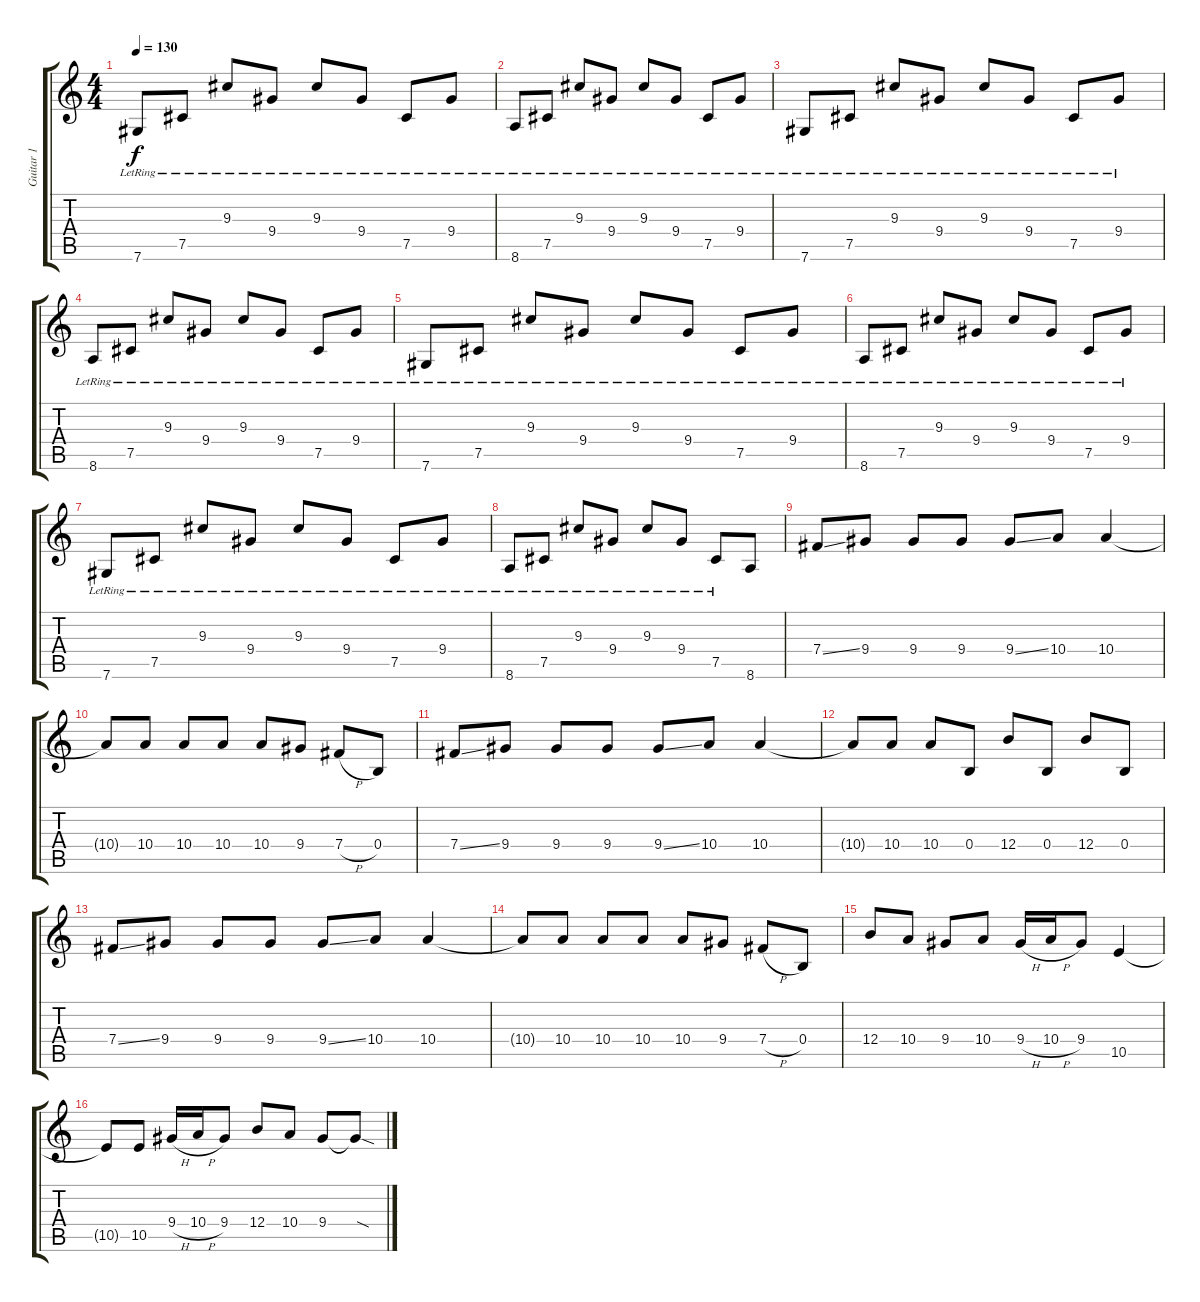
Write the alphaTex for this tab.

\track ("Guitar 1" "Guitar 1") {instrument electricguitarjazz}
\staff {score tabs}
\tuning (Db4 Ab3 E3 B2 Gb2 Db2) {hide}
\ts (4 4)
\tempo 130
\clef g2
\ks c
7.6{lr}.8{dy f} 7.5{lr}.8 9.3{lr}.8 9.4{lr}.8 9.3{lr}.8 9.4{lr}.8 7.5{lr}.8 9.4{lr}.8 |
8.6{lr}.8 7.5{lr}.8 9.3{lr}.8 9.4{lr}.8 9.3{lr}.8 9.4{lr}.8 7.5{lr}.8 9.4{lr}.8 |
7.6{lr}.8 7.5{lr}.8 9.3{lr}.8 9.4{lr}.8 9.3{lr}.8 9.4{lr}.8 7.5{lr}.8 9.4{lr}.8 |
8.6{lr}.8 7.5{lr}.8 9.3{lr}.8 9.4{lr}.8 9.3{lr}.8 9.4{lr}.8 7.5{lr}.8 9.4{lr}.8 |
7.6{lr}.8 7.5{lr}.8 9.3{lr}.8 9.4{lr}.8 9.3{lr}.8 9.4{lr}.8 7.5{lr}.8 9.4{lr}.8 |
8.6{lr}.8 7.5{lr}.8 9.3{lr}.8 9.4{lr}.8 9.3{lr}.8 9.4{lr}.8 7.5{lr}.8 9.4{lr}.8 |
7.6{lr}.8 7.5{lr}.8 9.3{lr}.8 9.4{lr}.8 9.3{lr}.8 9.4{lr}.8 7.5{lr}.8 9.4{lr}.8 |
8.6{lr}.8 7.5{lr}.8 9.3{lr}.8 9.4{lr}.8 9.3{lr}.8 9.4{lr}.8 7.5{lr}.8 8.6.8 |
7.4{ss}.8{instrument distortionguitar} 9.4.8 9.4.8 9.4.8 9.4{ss}.8 10.4.8 10.4.4 |
10.4{t}.8 10.4.8 10.4.8 10.4.8 10.4.8 9.4.8 7.4{h}.8 0.4.8 |
7.4{ss}.8 9.4.8 9.4.8 9.4.8 9.4{ss}.8 10.4.8 10.4.4 |
10.4{t}.8 10.4.8 10.4.8 0.4.8 12.4.8 0.4.8 12.4.8 0.4.8 |
7.4{ss}.8 9.4.8 9.4.8 9.4.8 9.4{ss}.8 10.4.8 10.4.4 |
10.4{t}.8 10.4.8 10.4.8 10.4.8 10.4.8 9.4.8 7.4{h}.8 0.4.8 |
12.4.8 10.4.8 9.4.8 10.4.8 9.4{h}.16 10.4{h}.16 9.4.8 10.5.4 |
10.5{t}.8 10.5.8 9.4{h}.16 10.4{h}.16 9.4.8 12.4.8 10.4.8 9.4.8 9.4{sod t}.8
